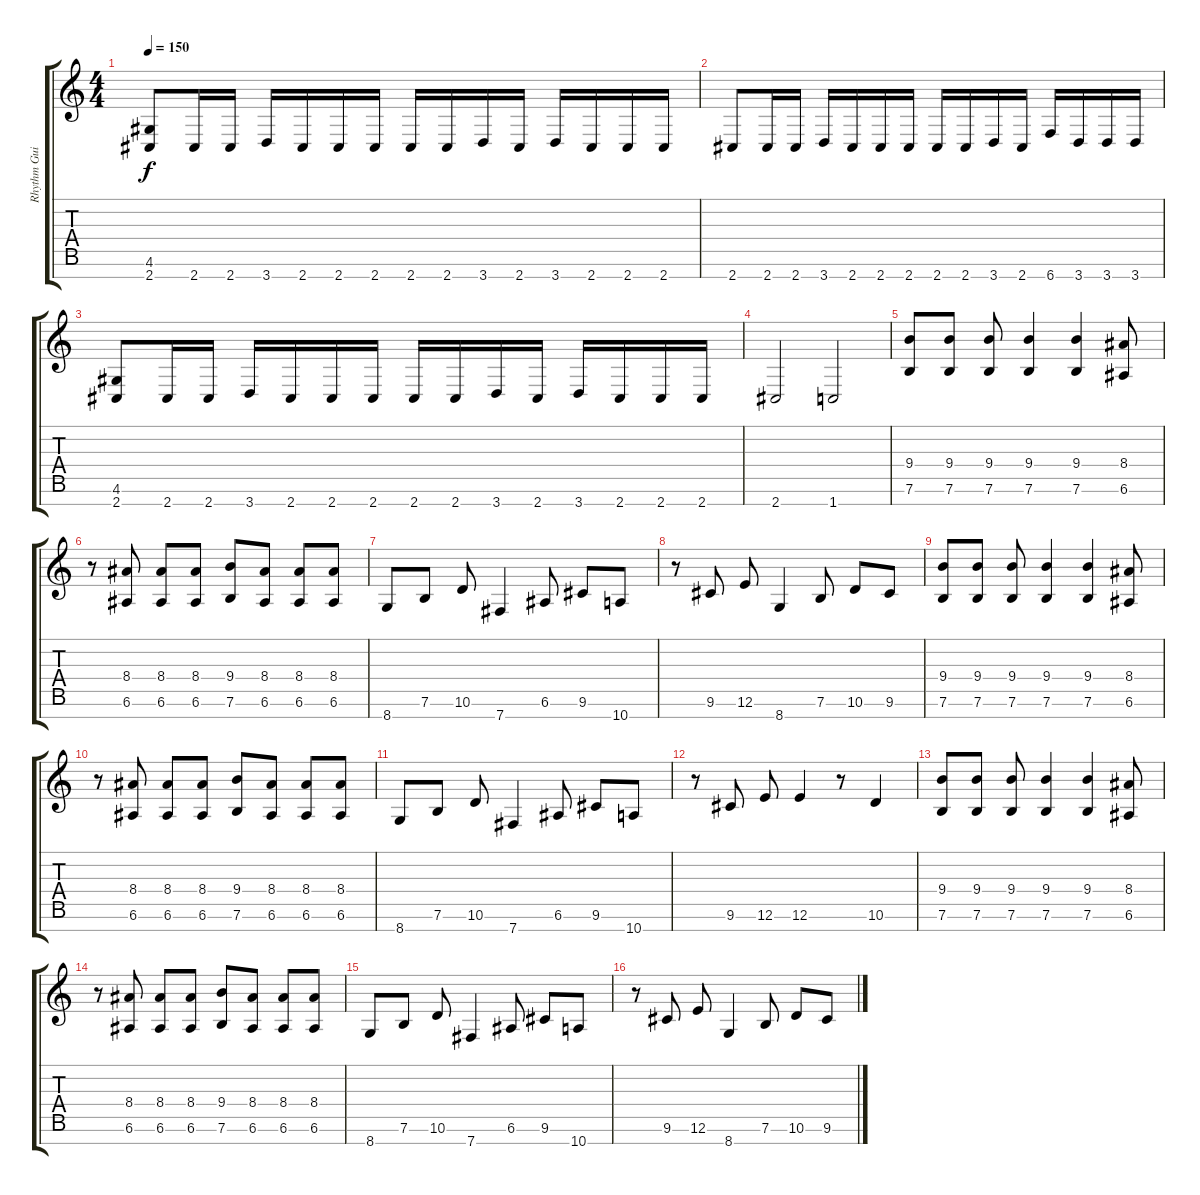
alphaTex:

\track ("Rhythm Guitar" "Rhythm Gui") {instrument overdrivenguitar}
\staff {score tabs}
\tuning (E4 B3 G3 D3 A2 E2 B1) {hide}
\ts (4 4)
\tempo 150
\clef g2
\ks c
(4.6 2.7).8{dy f} 2.7.16 2.7.16 3.7.16 2.7.16 2.7.16 2.7.16 2.7.16 2.7.16 3.7.16 2.7.16 3.7.16 2.7.16 2.7.16 2.7.16 |
2.7.8 2.7.16 2.7.16 3.7.16 2.7.16 2.7.16 2.7.16 2.7.16 2.7.16 3.7.16 2.7.16 6.7.16 3.7.16 3.7.16 3.7.16 |
(4.6 2.7).8 2.7.16 2.7.16 3.7.16 2.7.16 2.7.16 2.7.16 2.7.16 2.7.16 3.7.16 2.7.16 3.7.16 2.7.16 2.7.16 2.7.16 |
2.7.2 1.7.2 |
(9.4 7.6).8 (9.4 7.6).8 (9.4 7.6).8 (9.4 7.6).4 (9.4 7.6).4 (8.4 6.6).8 |
r.8 (8.4 6.6).8 (8.4 6.6).8 (8.4 6.6).8 (9.4 7.6).8 (8.4 6.6).8 (8.4 6.6).8 (8.4 6.6).8 |
8.7.8 7.6.8 10.6.8 7.7.4 6.6.8 9.6.8 10.7.8 |
r.8 9.6.8 12.6.8 8.7.4 7.6.8 10.6.8 9.6.8 |
(9.4 7.6).8 (9.4 7.6).8 (9.4 7.6).8 (9.4 7.6).4 (9.4 7.6).4 (8.4 6.6).8 |
r.8 (8.4 6.6).8 (8.4 6.6).8 (8.4 6.6).8 (9.4 7.6).8 (8.4 6.6).8 (8.4 6.6).8 (8.4 6.6).8 |
8.7.8 7.6.8 10.6.8 7.7.4 6.6.8 9.6.8 10.7.8 |
r.8 9.6.8 12.6.8 12.6.4 r.8 10.6.4 |
(9.4 7.6).8 (9.4 7.6).8 (9.4 7.6).8 (9.4 7.6).4 (9.4 7.6).4 (8.4 6.6).8 |
r.8 (8.4 6.6).8 (8.4 6.6).8 (8.4 6.6).8 (9.4 7.6).8 (8.4 6.6).8 (8.4 6.6).8 (8.4 6.6).8 |
8.7.8 7.6.8 10.6.8 7.7.4 6.6.8 9.6.8 10.7.8 |
r.8 9.6.8 12.6.8 8.7.4 7.6.8 10.6.8 9.6.8
